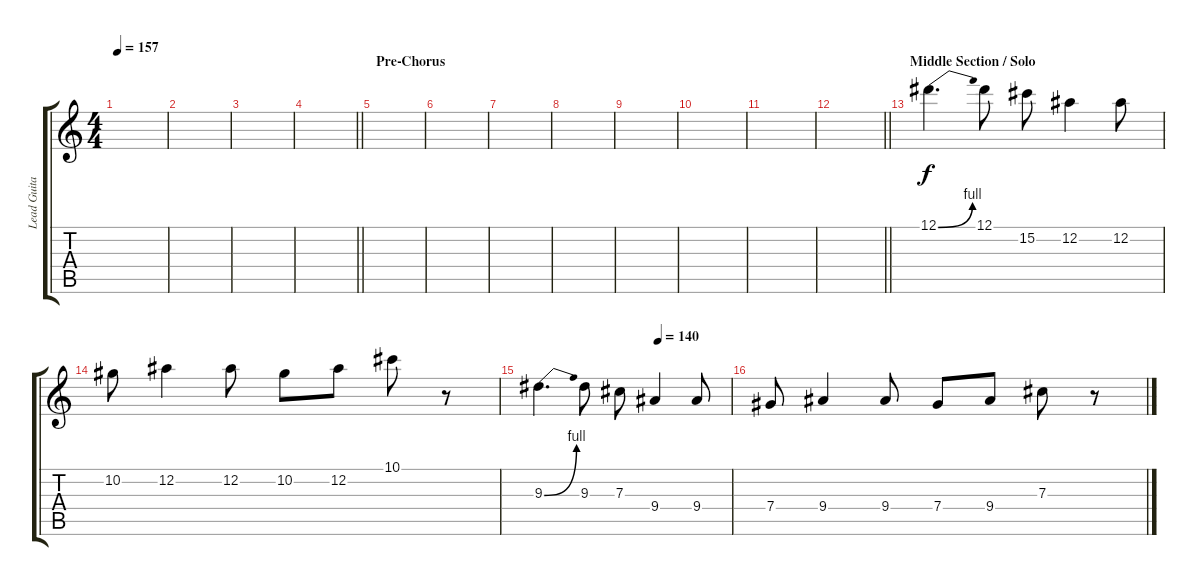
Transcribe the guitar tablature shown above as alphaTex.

\track ("Lead Guitar" "Lead Guita") {instrument distortionguitar}
\staff {score tabs}
\tuning (Eb4 Bb3 Gb3 Db3 Ab2 Eb2) {hide}
\ts (4 4)
\tempo 157
\clef g2
\ks c
|
|
|
\barLineRight lightlight
|
\section ("" "Pre-Chorus")
|
|
|
|
|
|
|
\barLineRight lightlight
|
\section ("" "Middle Section / Solo")
12.1{be (bend 0 0 60 4)}.4{d} 12.1.8 15.2.8 12.2.4 12.2.8 |
10.2.8 12.2.4 12.2.8 10.2.8 12.2.8 10.1.8 r.8 |
\tempo (140 0.625)
9.3{be (bend 0 0 60 4)}.4{d} 9.3.8 7.3.8 9.4.4 9.4.8 |
7.4.8 9.4.4 9.4.8 7.4.8 9.4.8 7.3.8 r.8
